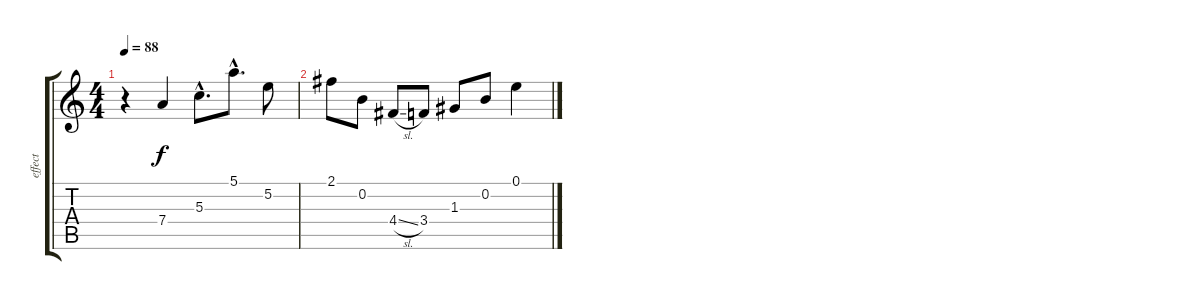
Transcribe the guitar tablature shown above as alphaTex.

\track ("effect" "effect") {instrument guitarharmonics}
\staff {score tabs}
\tuning (E4 B3 G3 D3 A2 E2) {hide}
\ts (4 4)
\tempo 88
\clef g2
\ks c
r.4{dy f} 7.4.4 5.3{hac}.8{d} 5.1{hac}.8{d} 5.2.8 |
2.1.8 0.2.8 4.4{sl}.8 3.4.8 1.3.8 0.2.8 0.1.4
